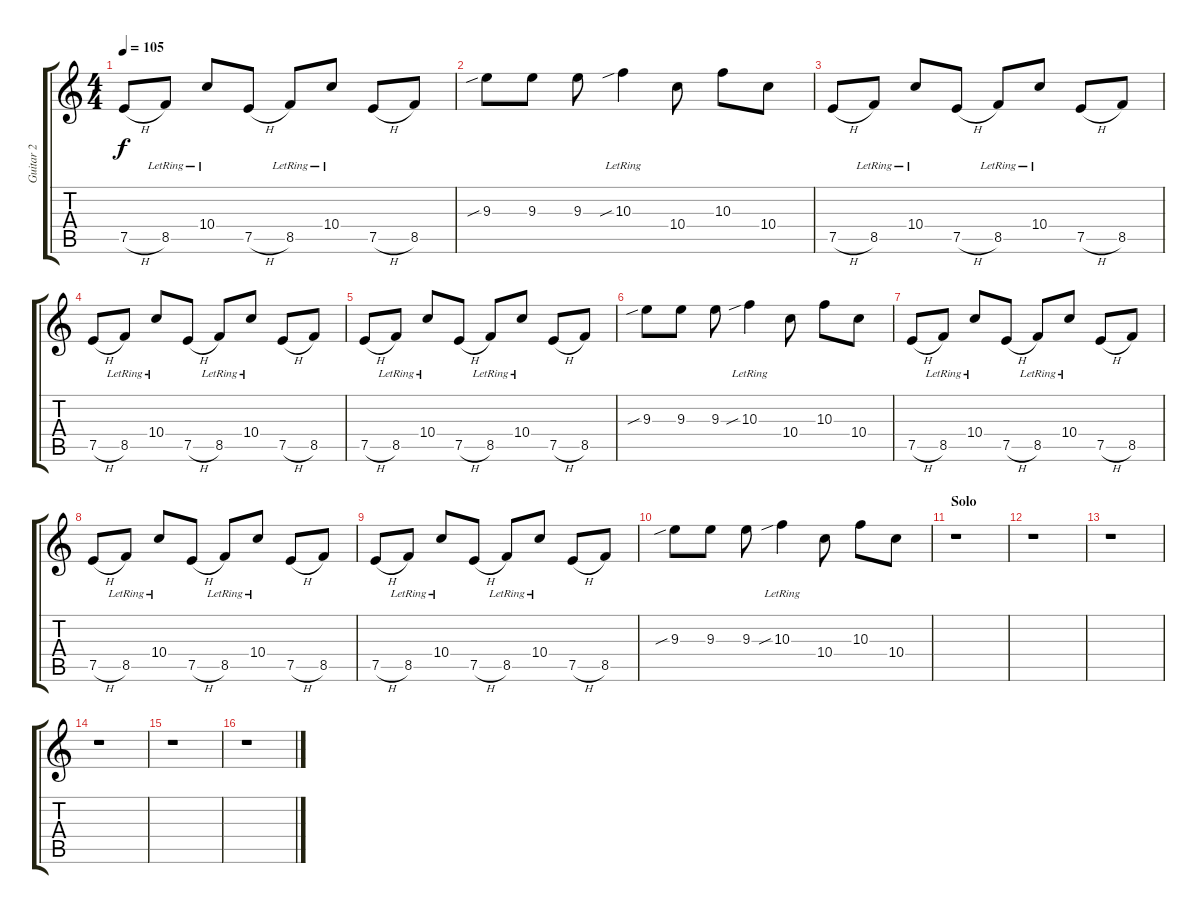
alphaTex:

\track ("Guitar 2" "Guitar 2") {instrument distortionguitar}
\staff {score tabs}
\tuning (E4 B3 G3 D3 A2 E2) {hide}
\ts (4 4)
\tempo 105
\clef g2
\ks c
7.5{h}.8{dy f} 8.5{lr}.8 10.4{lr}.8 7.5{h}.8 8.5{lr}.8 10.4{lr}.8 7.5{h}.8 8.5.8 |
9.3{sib}.8 9.3.8 9.3.8 10.3{sib lr}.4 10.4.8 10.3.8 10.4.8 |
7.5{h}.8 8.5{lr}.8 10.4{lr}.8 7.5{h}.8 8.5{lr}.8 10.4{lr}.8 7.5{h}.8 8.5.8 |
7.5{h}.8 8.5{lr}.8 10.4{lr}.8 7.5{h}.8 8.5{lr}.8 10.4{lr}.8 7.5{h}.8 8.5.8 |
7.5{h}.8 8.5{lr}.8 10.4{lr}.8 7.5{h}.8 8.5{lr}.8 10.4{lr}.8 7.5{h}.8 8.5.8 |
9.3{sib}.8 9.3.8 9.3.8 10.3{sib lr}.4 10.4.8 10.3.8 10.4.8 |
7.5{h}.8 8.5{lr}.8 10.4{lr}.8 7.5{h}.8 8.5{lr}.8 10.4{lr}.8 7.5{h}.8 8.5.8 |
7.5{h}.8 8.5{lr}.8 10.4{lr}.8 7.5{h}.8 8.5{lr}.8 10.4{lr}.8 7.5{h}.8 8.5.8 |
7.5{h}.8 8.5{lr}.8 10.4{lr}.8 7.5{h}.8 8.5{lr}.8 10.4{lr}.8 7.5{h}.8 8.5.8 |
9.3{sib}.8 9.3.8 9.3.8 10.3{sib lr}.4 10.4.8 10.3.8 10.4.8 |
\section ("" "Solo")
r.1 |
r.1 |
r.1 |
r.1 |
r.1 |
r.1
